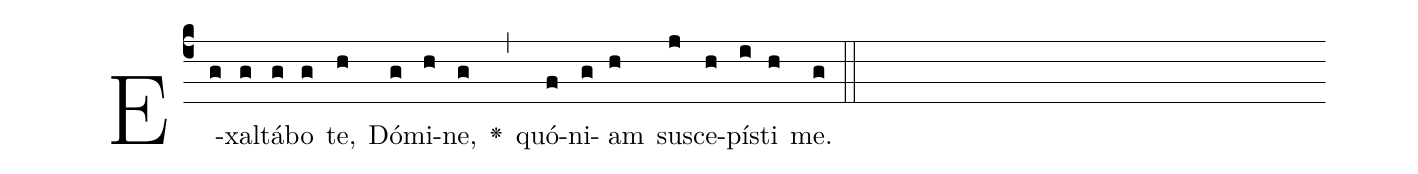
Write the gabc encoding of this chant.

%%
(c4)E(g)xal(g)tá(g)bo(g) te,(h) Dó(g)mi(h)ne,(g) <v>\greheightstar</v>(,) quó(f)ni(g)am(h) su(j)sce(h)pí(i)sti(h) me.(g) (::)
